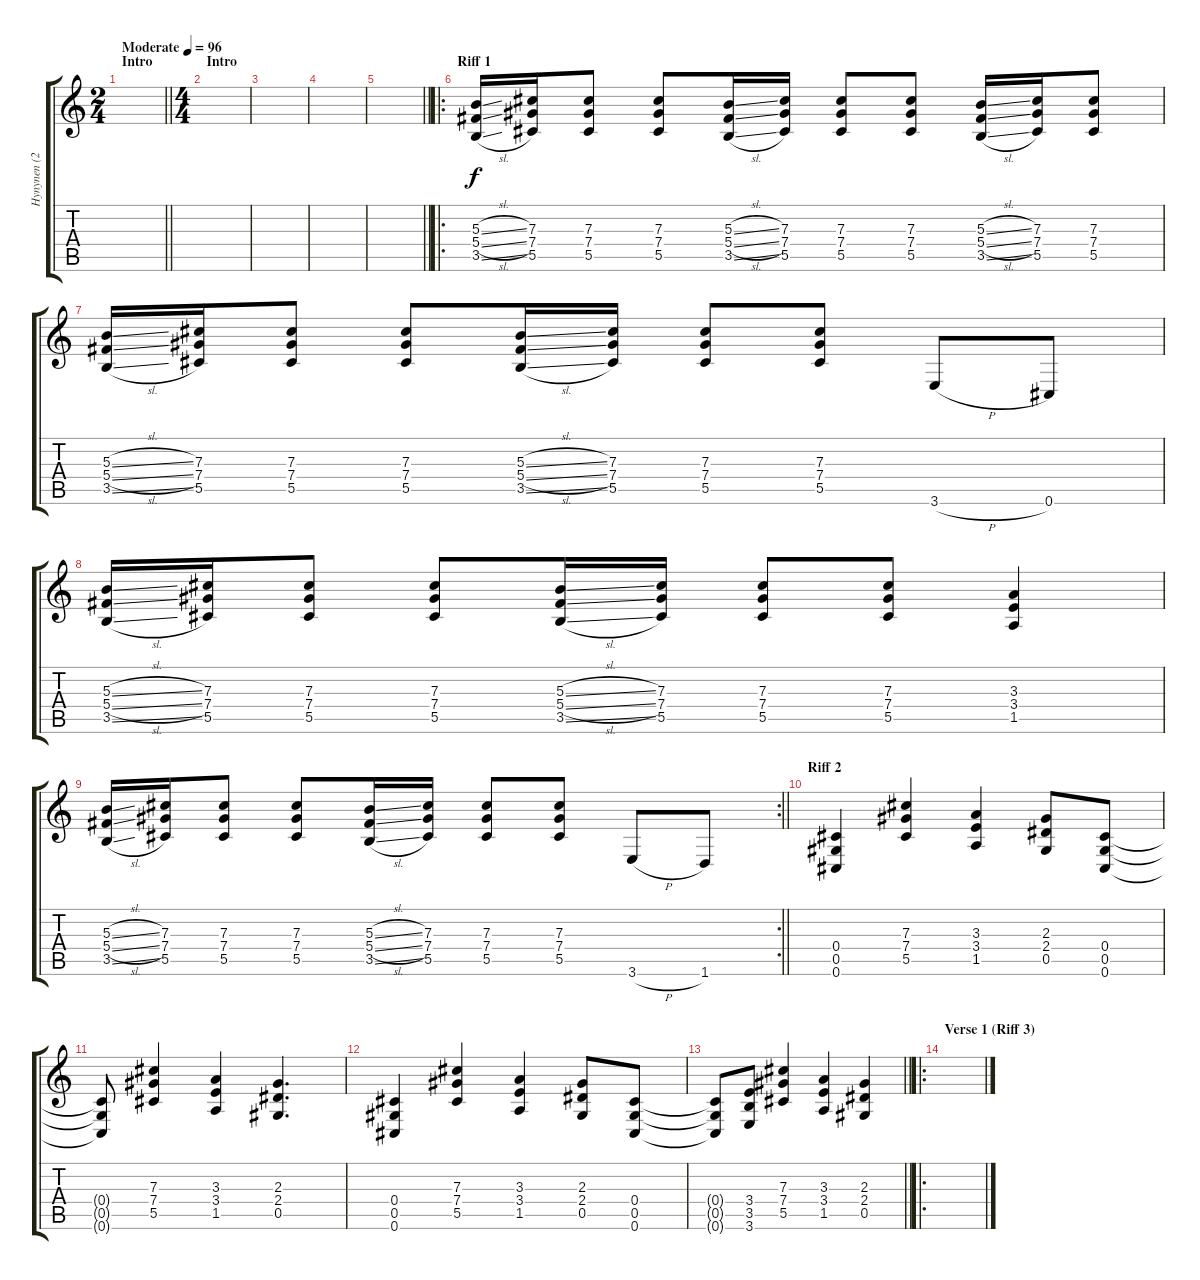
\track ("Hynynen (2.Gtr)" "Hynynen (2") {instrument overdrivenguitar}
\staff {score tabs}
\tuning (Eb4 Bb3 Gb3 Db3 Ab2 Db2) {hide}
\ts (2 4)
\section ("" "Intro")
\tempo (96 "Moderate")
\clef g2
\barLineRight lightlight
\ks c
|
\ts (4 4)
\section ("" "Intro")
|
|
|
\barLineRight lightlight
|
\ro
\section ("" "Riff 1")
(5.3{sl} 5.4{sl} 3.5{sl}).16 (7.3 7.4 5.5).16 (7.3 7.4 5.5).8 (7.3 7.4 5.5).8 (5.3{sl} 5.4{sl} 3.5{sl}).16 (7.3 7.4 5.5).16 (7.3 7.4 5.5).8 (7.3 7.4 5.5).8 (5.3{sl} 5.4{sl} 3.5{sl}).16 (7.3 7.4 5.5).16 (7.3 7.4 5.5).8 |
(5.3{sl} 5.4{sl} 3.5{sl}).16 (7.3 7.4 5.5).16 (7.3 7.4 5.5).8 (7.3 7.4 5.5).8 (5.3{sl} 5.4{sl} 3.5{sl}).16 (7.3 7.4 5.5).16 (7.3 7.4 5.5).8 (7.3 7.4 5.5).8 3.6{h}.8 0.6.8 |
(5.3{sl} 5.4{sl} 3.5{sl}).16 (7.3 7.4 5.5).16 (7.3 7.4 5.5).8 (7.3 7.4 5.5).8 (5.3{sl} 5.4{sl} 3.5{sl}).16 (7.3 7.4 5.5).16 (7.3 7.4 5.5).8 (7.3 7.4 5.5).8 (3.3 3.4 1.5).4 |
\rc 2
\barLineRight lightlight
(5.3{sl} 5.4{sl} 3.5{sl}).16 (7.3 7.4 5.5).16 (7.3 7.4 5.5).8 (7.3 7.4 5.5).8 (5.3{sl} 5.4{sl} 3.5{sl}).16 (7.3 7.4 5.5).16 (7.3 7.4 5.5).8 (7.3 7.4 5.5).8 3.6{h}.8 1.6.8 |
\section ("" "Riff 2")
(0.4 0.5 0.6).4 (7.3 7.4 5.5).4 (3.3 3.4 1.5).4 (2.3 2.4 0.5).8 (0.4 0.5 0.6).8 |
(0.4{t} 0.5{t} 0.6{t}).8 (7.3 7.4 5.5).4 (3.3 3.4 1.5).4 (2.3 2.4 0.5).4{d} |
(0.4 0.5 0.6).4 (7.3 7.4 5.5).4 (3.3 3.4 1.5).4 (2.3 2.4 0.5).8 (0.4 0.5 0.6).8 |
\barLineRight lightlight
(0.4{t} 0.5{t} 0.6{t}).8 (3.4 3.5 3.6).8 (7.3 7.4 5.5).4 (3.3 3.4 1.5).4 (2.3 2.4 0.5).4 |
\ro
\section ("" "Verse 1 (Riff 3)")
